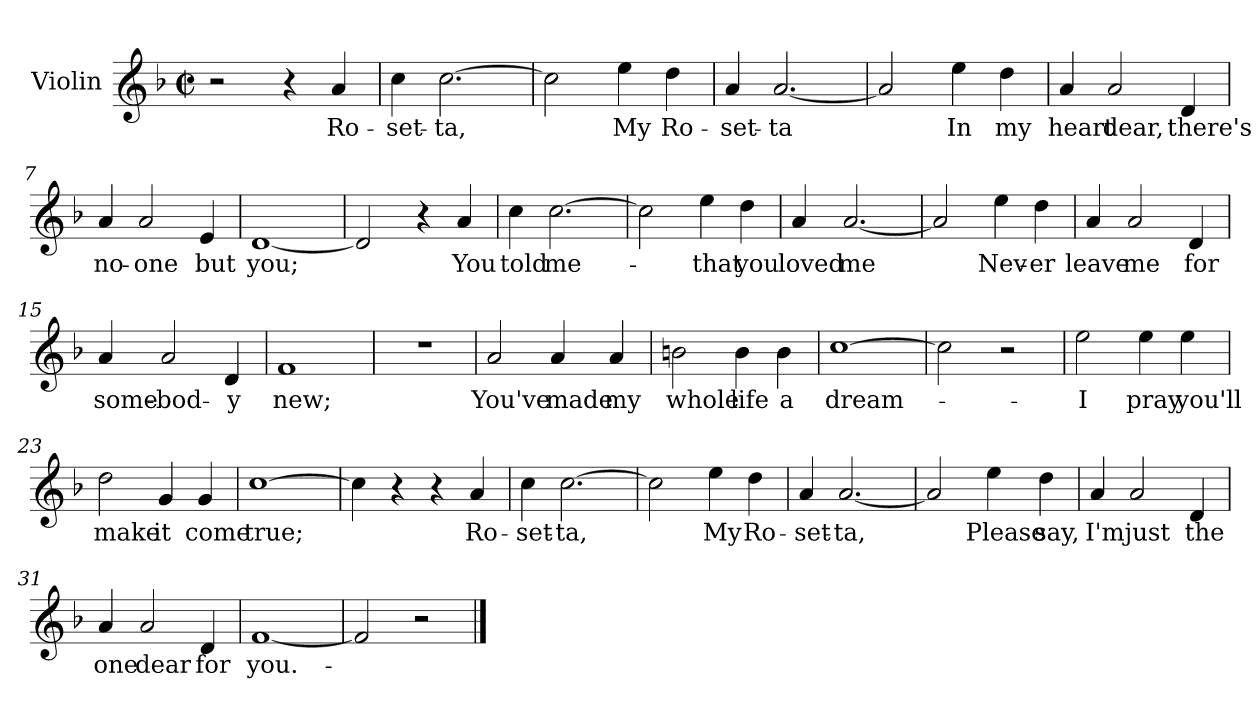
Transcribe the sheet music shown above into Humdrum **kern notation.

**kern	**text
*part1	*part1
*staff1	*staff1
*I"Violin	*
*I'Vln	*
*clefG2	*
*k[b-]	*
*F:	*
*M2/2	*
*met(c|)	*
=1	=1
2r	.
4r	.
4a/	Ro-
=2	=2
4cc\	-set-
[2.cc\	-ta,
=3	=3
2cc\]	.
4ee\	My
4dd\	Ro-
=4	=4
4a/	-set-
[2.a/	-ta
=5	=5
2a/]	.
4ee\	In
4dd\	my
!!LO:LB:g=z
=6	=6
4a/	heart
2a/	dear,
4d/	there's
=7	=7
4a/	no-
2a/	-one
4e/	but
=8	=8
[1d	you;
=9	=9
2d/]	.
4r	.
4a/	You
=10	=10
4cc\	told
[2.cc\	me-
!!LO:LB:g=z
=11	=11
2cc\]	.
4ee\	that
4dd\	you
=12	=12
4a/	loved
[2.a/	me
=13	=13
2a/]	.
4ee\	Nev-
4dd\	-er
=14	=14
4a/	leave
2a/	me
4d/	for
=15	=15
4a/	some-
2a/	-bod-
4d/	-y
!!LO:LB:g=z
=16	=16
1f	new;
=17	=17
1r	.
=18	=18
2a/	You've
4a/	made
4a/	my
=19	=19
2bn\	whole
4b\	life
4b\	a
=20	=20
[1cc	dream-
!!LO:LB:g=z
=21	=21
2cc\]	.
2r	.
=22	=22
2ee\	I
4ee\	pray
4ee\	you'll
=23	=23
2dd\	make
4g/	it
4g/	come
=24	=24
[1cc	true;
=25	=25
4cc\]	.
4r	.
4r	.
4a/	Ro-
!!LO:LB:g=z
=26	=26
4cc\	-set-
[2.cc\	-ta,
=27	=27
2cc\]	.
4ee\	My
4dd\	Ro-
=28	=28
4a/	-set-
[2.a/	-ta,
=29	=29
2a/]	.
4ee\	Please
4dd\	say,
!!LO:LB:g=z
=30	=30
4a/	I'm
2a/	just
4d/	the
=31	=31
4a/	one
2a/	dear
4d/	for
=32	=32
[1f	you.-
=33	=33
2f/]	.
2r	.
==	==
*-	*-
